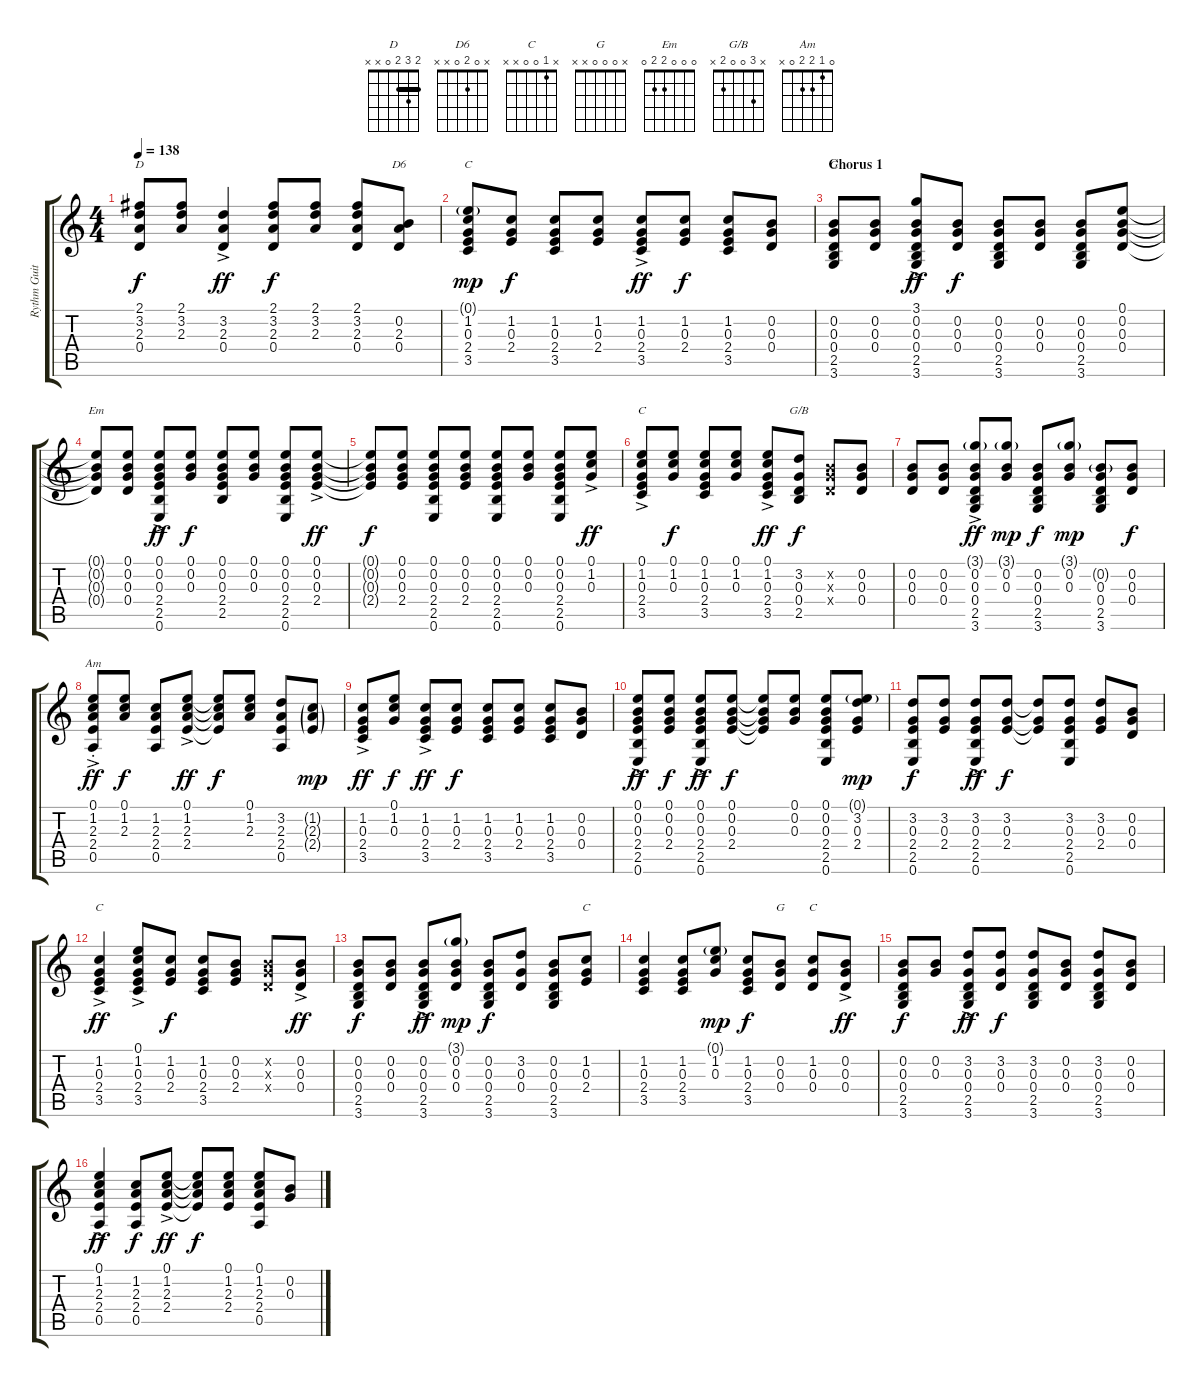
\track ("Rythm Guitar 1 (Glenn Frey)" "Rythm Guit") {instrument acousticguitarnylon}
\staff {score tabs}
\tuning (E4 B3 G3 D3 A2 E2) {hide}
\chord ("D" 2 3 2 0 x x) {barre 2}
\chord ("D6" x 0 2 0 x x)
\chord ("C" 0 1 0 2 3 x)
\chord ("G" x 0 0 0 2 3)
\chord ("Em" 0 0 0 2 2 0)
\chord ("C" x 1 0 2 3 x)
\chord ("G/B" x 3 0 0 2 x)
\chord ("Am" 0 1 2 2 0 x)
\chord ("c" x 1 0 2 3 x)
\chord ("C" x 1 0 2 x x)
\chord ("G" x 0 0 0 x x)
\chord ("C" x 1 0 0 x x)
\ts (4 4)
\tempo 138
\clef g2
\ks c
(2.1 3.2 2.3 0.4).8{ch "D" dy f} (2.1 3.2 2.3).8 (3.2 2.3 0.4{ac}).4{dy ff} (2.1 3.2 2.3 0.4).8{dy f} (2.1 3.2 2.3).8 (2.1 3.2 2.3 0.4).8 (0.2 2.3 0.4).8{ch "D6"} |
(0.1{g} 1.2 0.3 2.4 3.5).8{ch "C" dy mp} (1.2 0.3 2.4).8{dy f} (1.2 0.3 2.4 3.5).8 (1.2 0.3 2.4).8 (1.2 0.3{ac} 2.4 3.5).8{dy ff} (1.2 0.3 2.4).8{dy f} (1.2 0.3 2.4 3.5).8 (0.2 0.3 0.4).8 |
\section ("" "Chorus 1")
(0.2 0.3 0.4 2.5 3.6).8{ch "G"} (0.2 0.3 0.4).8 (3.1{ac} 0.2 0.3 0.4 2.5 3.6).8{dy ff} (0.2 0.3 0.4).8{dy f} (0.2 0.3 0.4 2.5 3.6).8 (0.2 0.3 0.4).8 (0.2 0.3 0.4 2.5 3.6).8 (0.1 0.2 0.3 0.4).8 |
(0.1{t} 0.2{t} 0.3{t} 0.4{t}).8{ch "Em"} (0.1 0.2 0.3 0.4).8 (0.1 0.2 0.3{ac} 2.4 2.5 0.6).8{dy ff} (0.1 0.2 0.3).8{dy f} (0.1 0.2 0.3 2.4 2.5).8 (0.1 0.2 0.3).8 (0.1 0.2 0.3 2.4 2.5 0.6).8 (0.1 0.2{ac} 0.3 2.4).8{dy ff} |
(0.1{t} 0.2{t} 0.3{t} 2.4{t}).8{dy f} (0.1 0.2 0.3 2.4).8 (0.1 0.2 0.3 2.4 2.5 0.6).8 (0.1 0.2 0.3 2.4).8 (0.1 0.2 0.3 2.4 2.5 0.6).8 (0.1 0.2 0.3).8 (0.1 0.2 0.3 2.4 2.5 0.6).8 (0.1 1.2{ac} 0.3).8{dy ff} |
(0.1{ac} 1.2 0.3 2.4 3.5).8{ch "C"} (0.1 1.2 0.3).8{dy f} (0.1 1.2 0.3 2.4 3.5).8 (0.1 1.2 0.3).8 (0.1{ac} 1.2 0.3 2.4 3.5).8{dy ff} (3.2 0.3 0.4 2.5).8{ch "G/B" dy f} (0.2{x} 0.3{x} 0.4{x}).8 (0.2 0.3 0.4).8 |
(0.2 0.3 0.4).8 (0.2 0.3 0.4).8 (3.1{g} 0.2 0.3 0.4 2.5{ac} 3.6).8{dy ff} (3.1{g} 0.2 0.3).8{dy mp} (0.2 0.3 0.4 2.5 3.6).8{dy f} (3.1{g} 0.2 0.3).8{dy mp} (0.2{g} 0.3 0.4 2.5 3.6).8 (0.2 0.3 0.4).8{dy f} |
(0.1{st} 1.2{st} 2.3{st} 2.4{st} 0.5{ac st}).8{ch "Am" dy ff} (0.1 1.2 2.3).8{dy f} (1.2 2.3 2.4 0.5).8 (0.1{ac} 1.2 2.3 2.4).8{dy ff} (0.1{t} 1.2{t} 2.3{t} 2.4{t}).8{dy f} (0.1 1.2 2.3).8 (3.2 2.3 2.4 0.5).8 (1.2{g} 2.3{g} 2.4{g}).8{dy mp} |
(1.2{ac} 0.3 2.4 3.5).8{dy ff} (0.1 1.2 0.3).8{dy f} (1.2{ac} 0.3 2.4 3.5).8{dy ff} (1.2 0.3 2.4).8{dy f} (1.2 0.3 2.4 3.5).8 (1.2 0.3 2.4).8 (1.2 0.3 2.4 3.5).8 (0.2 0.3 0.4).8 |
(0.1 0.2 0.3 2.4 2.5 0.6{ac}).8{dy ff} (0.1 0.2 0.3 2.4).8{dy f} (0.1 0.2 0.3 2.4 2.5 0.6{ac}).8{dy ff} (0.1 0.2 0.3 2.4).8{dy f} (0.1{t} 0.2{t} 0.3{t} 2.4{t}).8 (0.1 0.2 0.3).8 (0.1 0.2 0.3 2.4 2.5 0.6).8 (0.1{g} 3.2 0.3 2.4).8{dy mp} |
(3.2 0.3 2.4 2.5 0.6).8{dy f} (3.2 0.3 2.4).8 (3.2{ac} 0.3 2.4 2.5 0.6).8{dy ff} (3.2 0.3 2.4).8{dy f} (3.2{t} 0.3{t} 2.4{t}).8 (3.2 0.3 2.4 2.5 0.6).8 (3.2 0.3 2.4).8 (0.2 0.3 0.4).8 |
(1.2 0.3 2.4 3.5{ac}).4{ch "c" dy ff} (0.1 1.2 0.3 2.4 3.5{ac}).8 (1.2 0.3 2.4).8{dy f} (1.2 0.3 2.4 3.5).8 (0.2 0.3 2.4).8 (0.2{x} 0.3{x} 0.4{x}).8 (0.2 0.3 0.4{ac}).8{dy ff} |
(0.2 0.3 0.4 2.5 3.6).8{dy f} (0.2 0.3 0.4).8 (0.2{ac} 0.3 0.4 2.5 3.6).8{dy ff} (3.1{g} 0.2 0.3 0.4).8{dy mp} (0.2 0.3 0.4 2.5 3.6).8{dy f} (3.2 0.3 0.4).8 (0.2 0.3 0.4 2.5 3.6).8 (1.2 0.3 2.4).8{ch "C"} |
(1.2 0.3 2.4 3.5).4 (1.2 0.3 2.4 3.5).8 (0.1{g} 1.2 0.3).8{dy mp} (1.2 0.3 2.4 3.5).8{dy f} (0.2 0.3 0.4).8{ch "G"} (1.2 0.3 0.4).8{ch "C"} (0.2{ac} 0.3 0.4).8{dy ff} |
(0.2 0.3 0.4 2.5 3.6).8{dy f} (0.2 0.3).8 (3.2{ac} 0.3 0.4 2.5 3.6).8{dy ff} (3.2 0.3 0.4).8{dy f} (3.2 0.3 0.4 2.5 3.6).8 (0.2 0.3 0.4).8 (3.2 0.3 0.4 2.5 3.6).8 (0.2 0.3 0.4).8 |
(0.1 1.2 2.3 2.4 0.5{ac}).4{dy ff} (1.2 2.3 2.4 0.5).8{dy f} (0.1 1.2 2.3 2.4{ac}).8{dy ff} (0.1{t} 1.2{t} 2.3{t} 2.4{t}).8{dy f} (0.1 1.2 2.3 2.4).8 (0.1 1.2 2.3 2.4 0.5).8 (0.2 0.3).8
